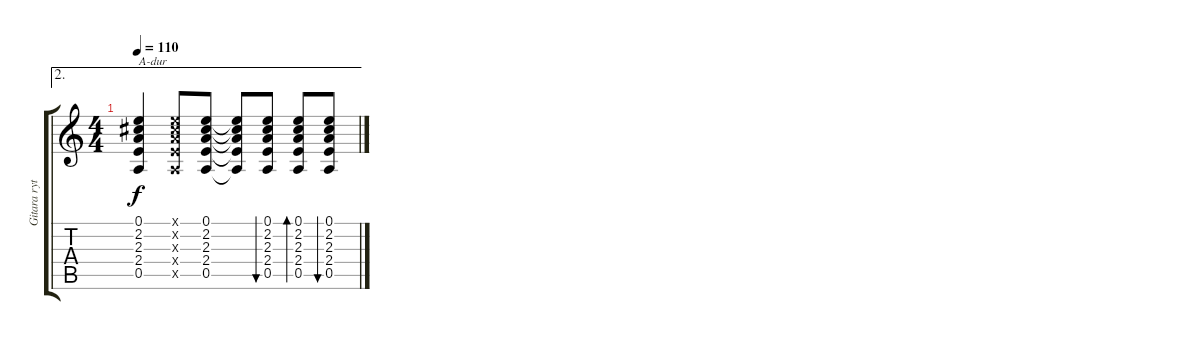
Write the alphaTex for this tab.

\track ("Gitara rytmiczna" "Gitara ryt") {instrument acousticguitarnylon}
\staff {score tabs}
\tuning (E4 B3 G3 D3 A2 E2) {hide}
\ae 2
\ts (4 4)
\tempo 110
\clef g2
\ks c
(0.1 2.2 2.3 2.4 0.5).4{txt "A-dur" dy f} (0.1{x} 2.2{x} 2.3{x} 2.4{x} 0.5{x}).8 (0.1 2.2 2.3 2.4 0.5).8 (0.1{t} 2.2{t} 2.3{t} 2.4{t} 0.5{t}).8 (0.1 2.2 2.3 2.4 0.5).8{bu 30} (0.1 2.2 2.3 2.4 0.5).8{bd 30} (0.1 2.2 2.3 2.4 0.5).8{bu 30}
